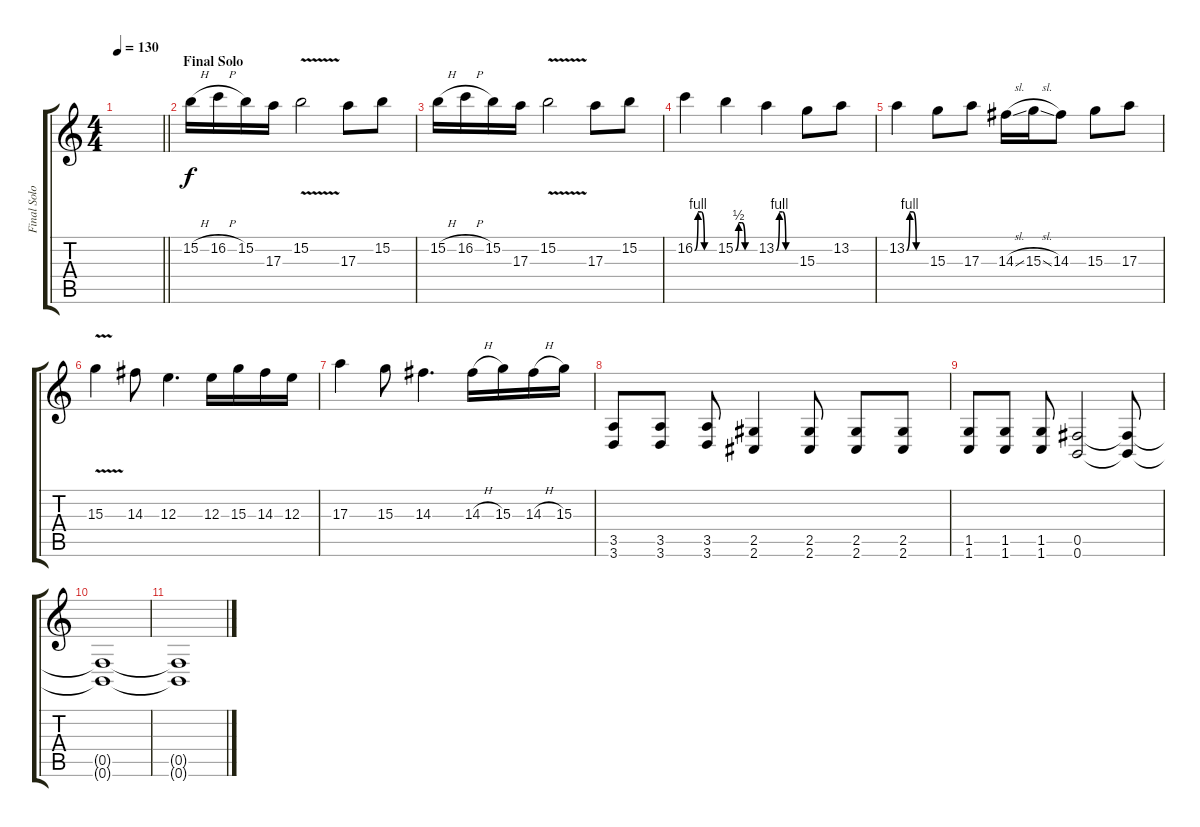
\track ("Final Solo Guitar" "Final Solo") {instrument overdrivenguitar}
\staff {score tabs}
\tuning (Db4 Ab3 E3 B2 Gb2 B1) {hide}
\ts (4 4)
\tempo 130
\clef g2
\barLineRight lightlight
\ks c
|
\section ("" "Final Solo")
15.2{h}.16 16.2{h}.16 15.2.16 17.3.16 15.2{v}.2 17.3.8 15.2.8 |
15.2{h}.16 16.2{h}.16 15.2.16 17.3.16 15.2{v}.2 17.3.8 15.2.8 |
16.2{be (custom 0 0 10 4 20 4 30 0 60 0)}.4 15.2{be (custom 0 0 10 2 20 2 30 0 60 0)}.4 13.2{be (custom 0 0 10 4 20 4 30 0 60 0)}.4 15.3.8 13.2.8 |
13.2{be (custom 0 0 10 4 20 4 30 0 60 0)}.4 15.3.8 17.3.8 14.3{sl}.16 15.3{sl}.16 14.3.8 15.3.8 17.3.8 |
15.3{v}.4 14.3.8 12.3.4{d} 12.3.16 15.3.16 14.3.16 12.3.16 |
17.3.4 15.3.8 14.3.4{d} 14.3{h}.16 15.3.16 14.3{h}.16 15.3.16 |
(3.5 3.6).8{instrument overdrivenguitar} (3.5 3.6).8 (3.5 3.6).8 (2.5 2.6).4 (2.5 2.6).8 (2.5 2.6).8 (2.5 2.6).8 |
(1.5 1.6).8 (1.5 1.6).8 (1.5 1.6).8 (0.5 0.6).2 (0.5{t} 0.6{t}).8 |
(0.5{t} 0.6{t}).1 |
(0.5{t} 0.6{t}).1
